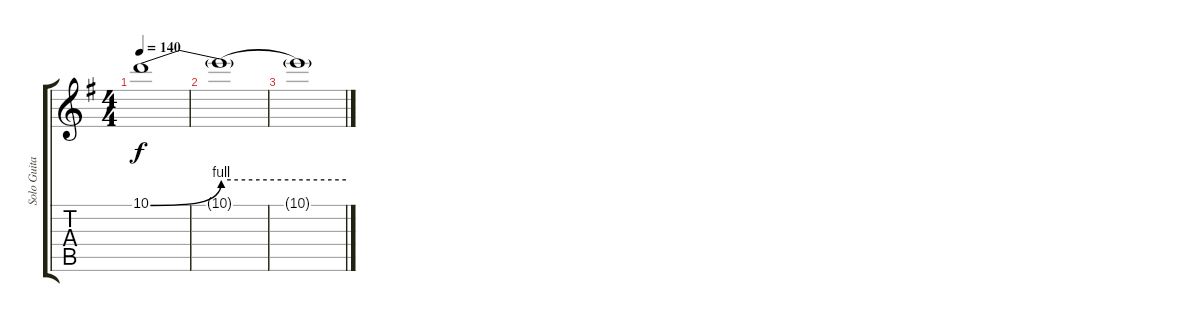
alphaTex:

\track ("Solo Guitar" "Solo Guita") {instrument distortionguitar}
\staff {score tabs}
\tuning (E4 B3 G3 D3 A2 E2) {hide}
\ts (4 4)
\tempo 140
\clef g2
\ks g
10.1{be (bend 0 0 60 4)}.1{dy f} |
10.1{be (hold 0 4 60 4) t}.1 |
10.1{t}.1
